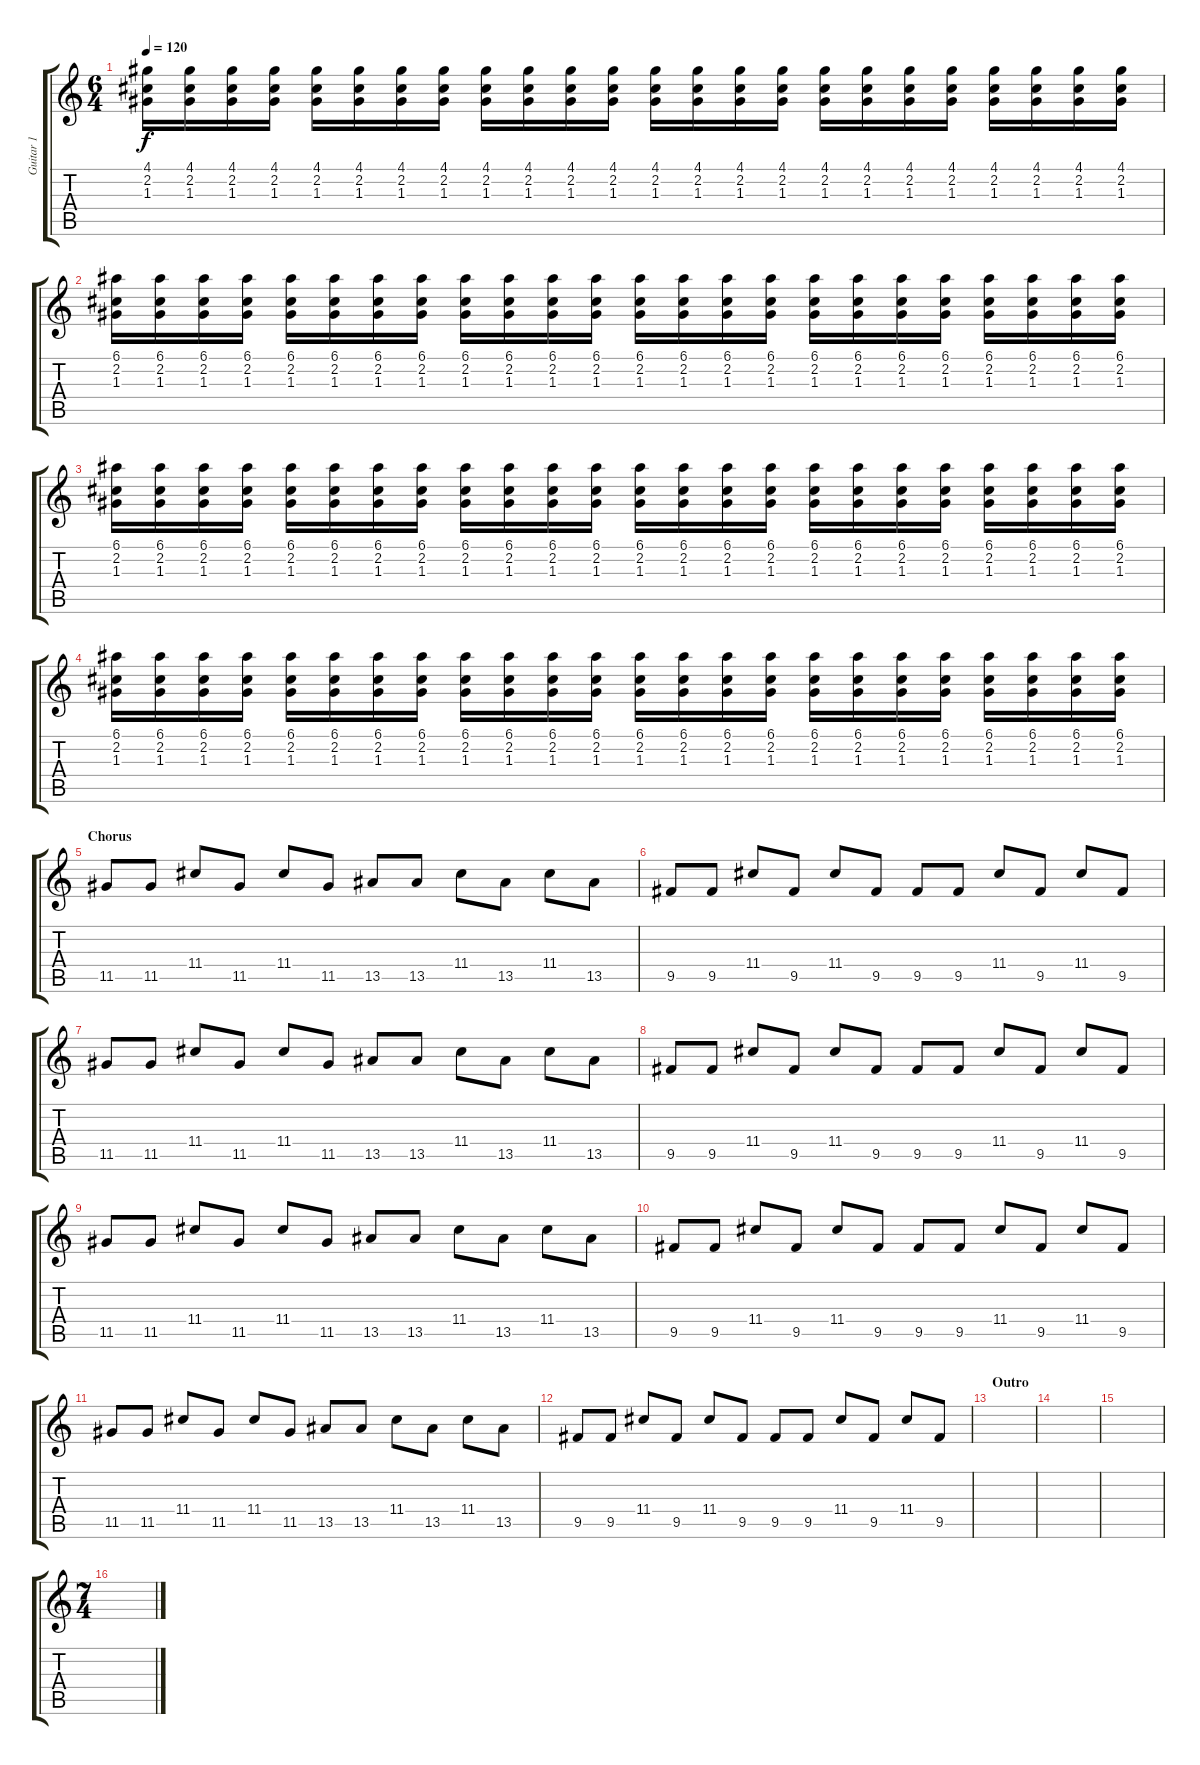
\track ("Guitar 1" "Guitar 1") {instrument acousticguitarnylon}
\staff {score tabs}
\tuning (E4 B3 G3 D3 A2 D2) {hide}
\ts (6 4)
\tempo 120
\clef g2
\ks c
(4.1 2.2 1.3).16{dy f volume 8} (4.1 2.2 1.3).16 (4.1 2.2 1.3).16 (4.1 2.2 1.3).16 (4.1 2.2 1.3).16 (4.1 2.2 1.3).16 (4.1 2.2 1.3).16 (4.1 2.2 1.3).16 (4.1 2.2 1.3).16 (4.1 2.2 1.3).16 (4.1 2.2 1.3).16 (4.1 2.2 1.3).16 (4.1 2.2 1.3).16 (4.1 2.2 1.3).16 (4.1 2.2 1.3).16 (4.1 2.2 1.3).16 (4.1 2.2 1.3).16 (4.1 2.2 1.3).16 (4.1 2.2 1.3).16 (4.1 2.2 1.3).16 (4.1 2.2 1.3).16 (4.1 2.2 1.3).16 (4.1 2.2 1.3).16 (4.1 2.2 1.3).16 |
(6.1 2.2 1.3).16{volume 8} (6.1 2.2 1.3).16 (6.1 2.2 1.3).16 (6.1 2.2 1.3).16 (6.1 2.2 1.3).16 (6.1 2.2 1.3).16 (6.1 2.2 1.3).16 (6.1 2.2 1.3).16 (6.1 2.2 1.3).16 (6.1 2.2 1.3).16 (6.1 2.2 1.3).16 (6.1 2.2 1.3).16 (6.1 2.2 1.3).16 (6.1 2.2 1.3).16 (6.1 2.2 1.3).16 (6.1 2.2 1.3).16 (6.1 2.2 1.3).16 (6.1 2.2 1.3).16 (6.1 2.2 1.3).16 (6.1 2.2 1.3).16 (6.1 2.2 1.3).16 (6.1 2.2 1.3).16 (6.1 2.2 1.3).16 (6.1 2.2 1.3).16 |
(6.1 2.2 1.3).16{volume 8} (6.1 2.2 1.3).16 (6.1 2.2 1.3).16 (6.1 2.2 1.3).16 (6.1 2.2 1.3).16 (6.1 2.2 1.3).16 (6.1 2.2 1.3).16 (6.1 2.2 1.3).16 (6.1 2.2 1.3).16 (6.1 2.2 1.3).16 (6.1 2.2 1.3).16 (6.1 2.2 1.3).16 (6.1 2.2 1.3).16 (6.1 2.2 1.3).16 (6.1 2.2 1.3).16 (6.1 2.2 1.3).16 (6.1 2.2 1.3).16 (6.1 2.2 1.3).16 (6.1 2.2 1.3).16 (6.1 2.2 1.3).16 (6.1 2.2 1.3).16 (6.1 2.2 1.3).16 (6.1 2.2 1.3).16 (6.1 2.2 1.3).16 |
(6.1 2.2 1.3).16{volume 8} (6.1 2.2 1.3).16 (6.1 2.2 1.3).16 (6.1 2.2 1.3).16 (6.1 2.2 1.3).16 (6.1 2.2 1.3).16 (6.1 2.2 1.3).16 (6.1 2.2 1.3).16 (6.1 2.2 1.3).16 (6.1 2.2 1.3).16 (6.1 2.2 1.3).16 (6.1 2.2 1.3).16 (6.1 2.2 1.3).16 (6.1 2.2 1.3).16 (6.1 2.2 1.3).16 (6.1 2.2 1.3).16 (6.1 2.2 1.3).16 (6.1 2.2 1.3).16 (6.1 2.2 1.3).16 (6.1 2.2 1.3).16 (6.1 2.2 1.3).16 (6.1 2.2 1.3).16 (6.1 2.2 1.3).16 (6.1 2.2 1.3).16 |
\section ("" "Chorus")
11.5.8{volume 11} 11.5.8 11.4.8 11.5.8 11.4.8 11.5.8 13.5.8 13.5.8 11.4.8 13.5.8 11.4.8 13.5.8 |
9.5.8 9.5.8 11.4.8 9.5.8 11.4.8 9.5.8 9.5.8 9.5.8 11.4.8 9.5.8 11.4.8 9.5.8 |
11.5.8 11.5.8 11.4.8 11.5.8 11.4.8 11.5.8 13.5.8 13.5.8 11.4.8 13.5.8 11.4.8 13.5.8 |
9.5.8 9.5.8 11.4.8 9.5.8 11.4.8 9.5.8 9.5.8 9.5.8 11.4.8 9.5.8 11.4.8 9.5.8 |
11.5.8 11.5.8 11.4.8 11.5.8 11.4.8 11.5.8 13.5.8 13.5.8 11.4.8 13.5.8 11.4.8 13.5.8 |
9.5.8 9.5.8 11.4.8 9.5.8 11.4.8 9.5.8 9.5.8 9.5.8 11.4.8 9.5.8 11.4.8 9.5.8 |
11.5.8 11.5.8 11.4.8 11.5.8 11.4.8 11.5.8 13.5.8 13.5.8 11.4.8 13.5.8 11.4.8 13.5.8 |
9.5.8 9.5.8 11.4.8 9.5.8 11.4.8 9.5.8 9.5.8 9.5.8 11.4.8 9.5.8 11.4.8 9.5.8 |
\section ("" "Outro")
|
|
|
\ts (7 4)
